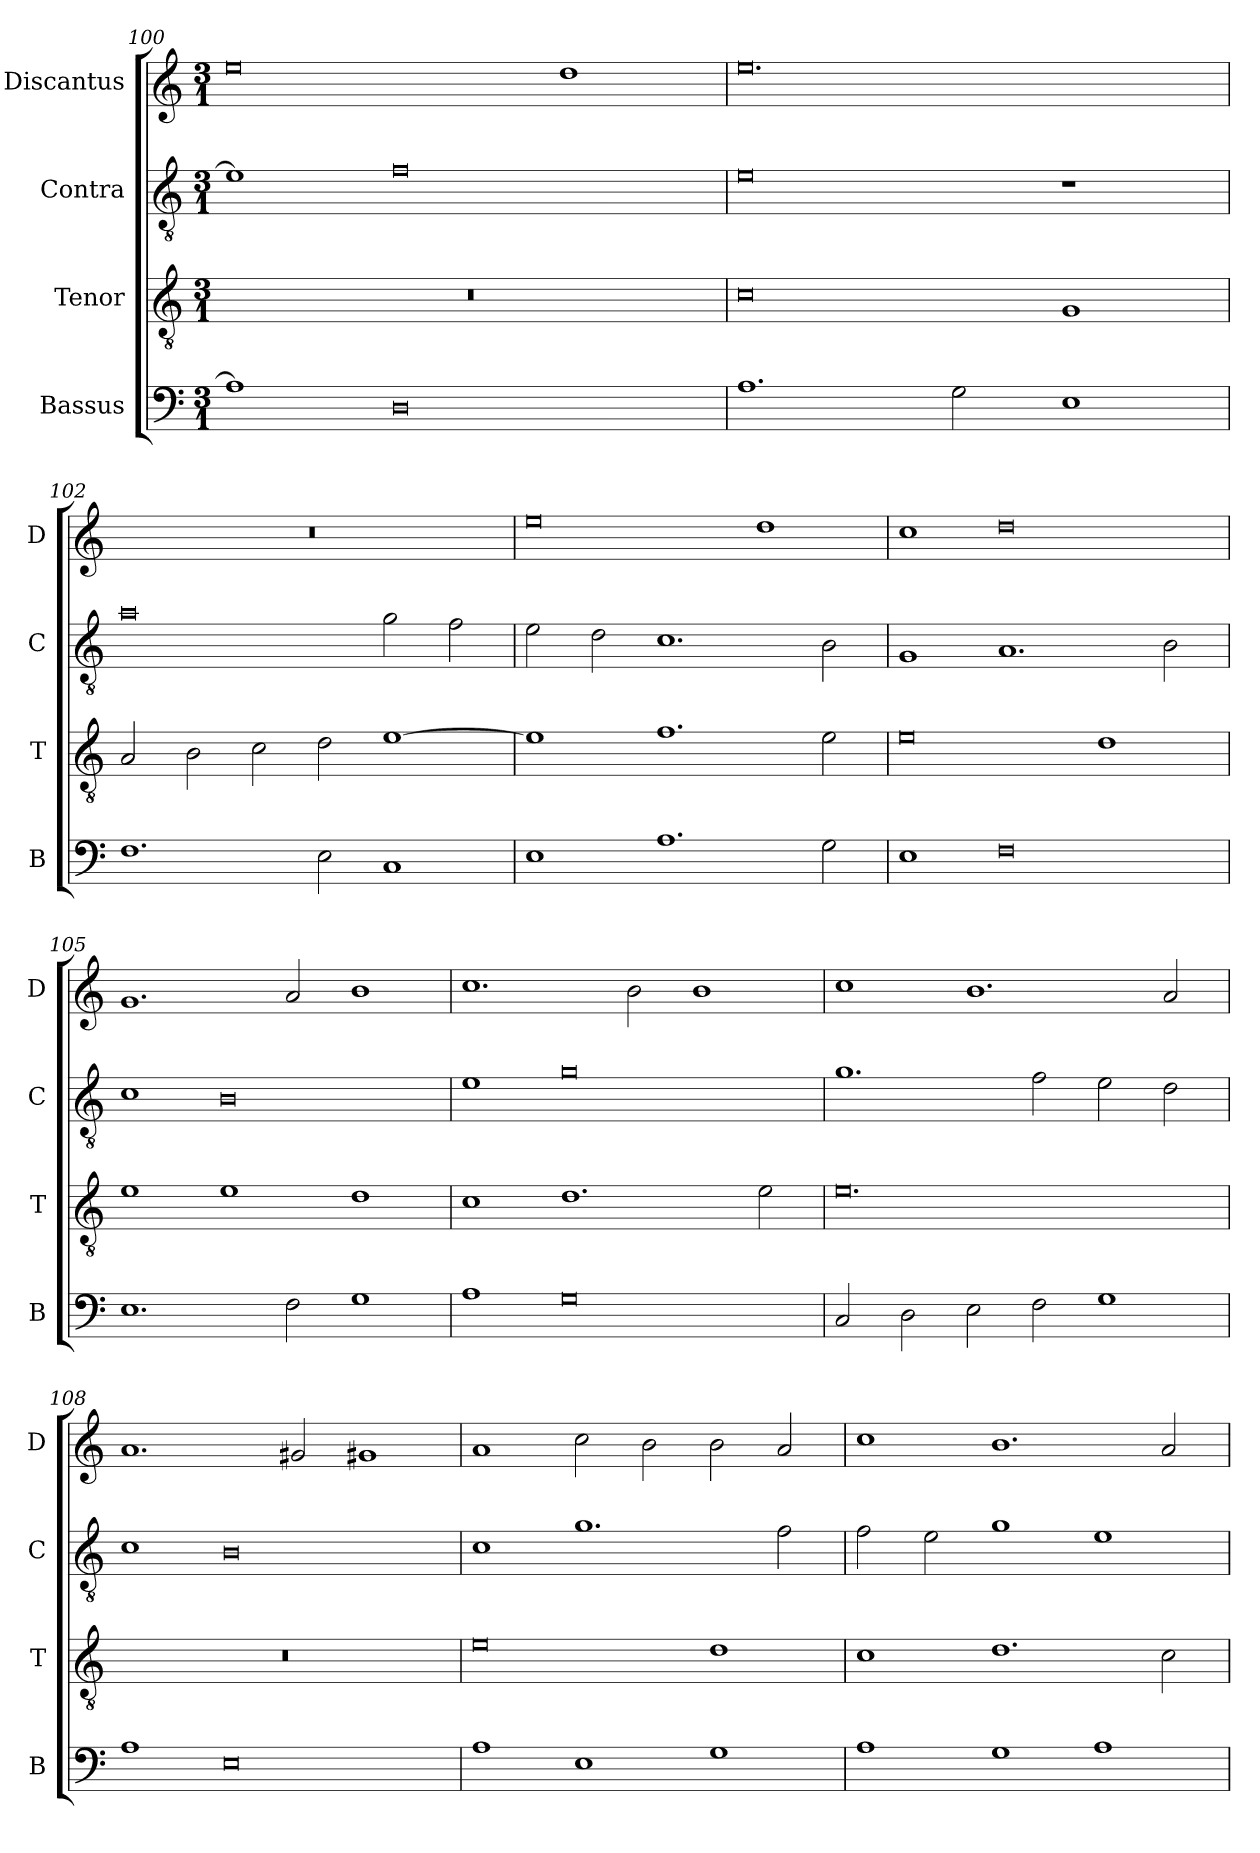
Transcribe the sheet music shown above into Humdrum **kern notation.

**kern	**kern	**kern	**kern
*part4	*part3	*part2	*part1
*staff4	*staff3	*staff2	*staff1
*I"Bassus	*I"Tenor	*I"Contra	*I"Discantus
*I'B	*I'T	*I'C	*I'D
*clefF4	*clefGv2	*clefGv2	*clefG2
*k[]	*k[]	*k[]	*k[]
*M3/1	*M3/1	*M3/1	*M3/1
=100	=100	=100	=100
1A]	0.r	1e]	0ee
0D	.	0f	.
.	.	.	1dd
=101	=101	=101	=101
1.A	0c	0e	0.ee
2G\	.	.	.
1E	1G	1r	.
=102	=102	=102	=102
1.F	2A/	0a	0.r
.	2B\	.	.
.	2c\	.	.
2E\	2d\	.	.
1C	[1e	2g\	.
.	.	2f\	.
=103	=103	=103	=103
1E	1e]	2e\	0ee
.	.	2d\	.
1.A	1.f	1.c	.
.	.	.	1dd
2G\	2e\	2B\	.
=104	=104	=104	=104
1E	0e	1G	1cc
0F	.	1.A	0dd
.	1d	.	.
.	.	2B\	.
=105	=105	=105	=105
1.E	1e	1c	1.g
.	1e	0B	.
2F\	.	.	2a/
1G	1d	.	1b
=106	=106	=106	=106
1A	1c	1e	1.cc
0G	1.d	0g	.
.	.	.	2b\
.	.	.	1b
.	2e\	.	.
=107	=107	=107	=107
2C/	0.e	1.g	1cc
2D\	.	.	.
2E\	.	.	1.b
2F\	.	2f\	.
1G	.	2e\	.
.	.	2d\	2a/
=108	=108	=108	=108
1A	0.r	1c	1.a
0E	.	0B	.
.	.	.	2g#X/
.	.	.	1g#X
=109	=109	=109	=109
1A	0e	1c	1a
1E	.	1.g	2cc\
.	.	.	2b\
1G	1d	.	2b\
.	.	2f\	2a/
=110	=110	=110	=110
1A	1c	2f\	1cc
.	.	2e\	.
1G	1.d	1g	1.b
1A	.	1e	.
.	2c\	.	2a/
=	=	=	=
*-	*-	*-	*-
